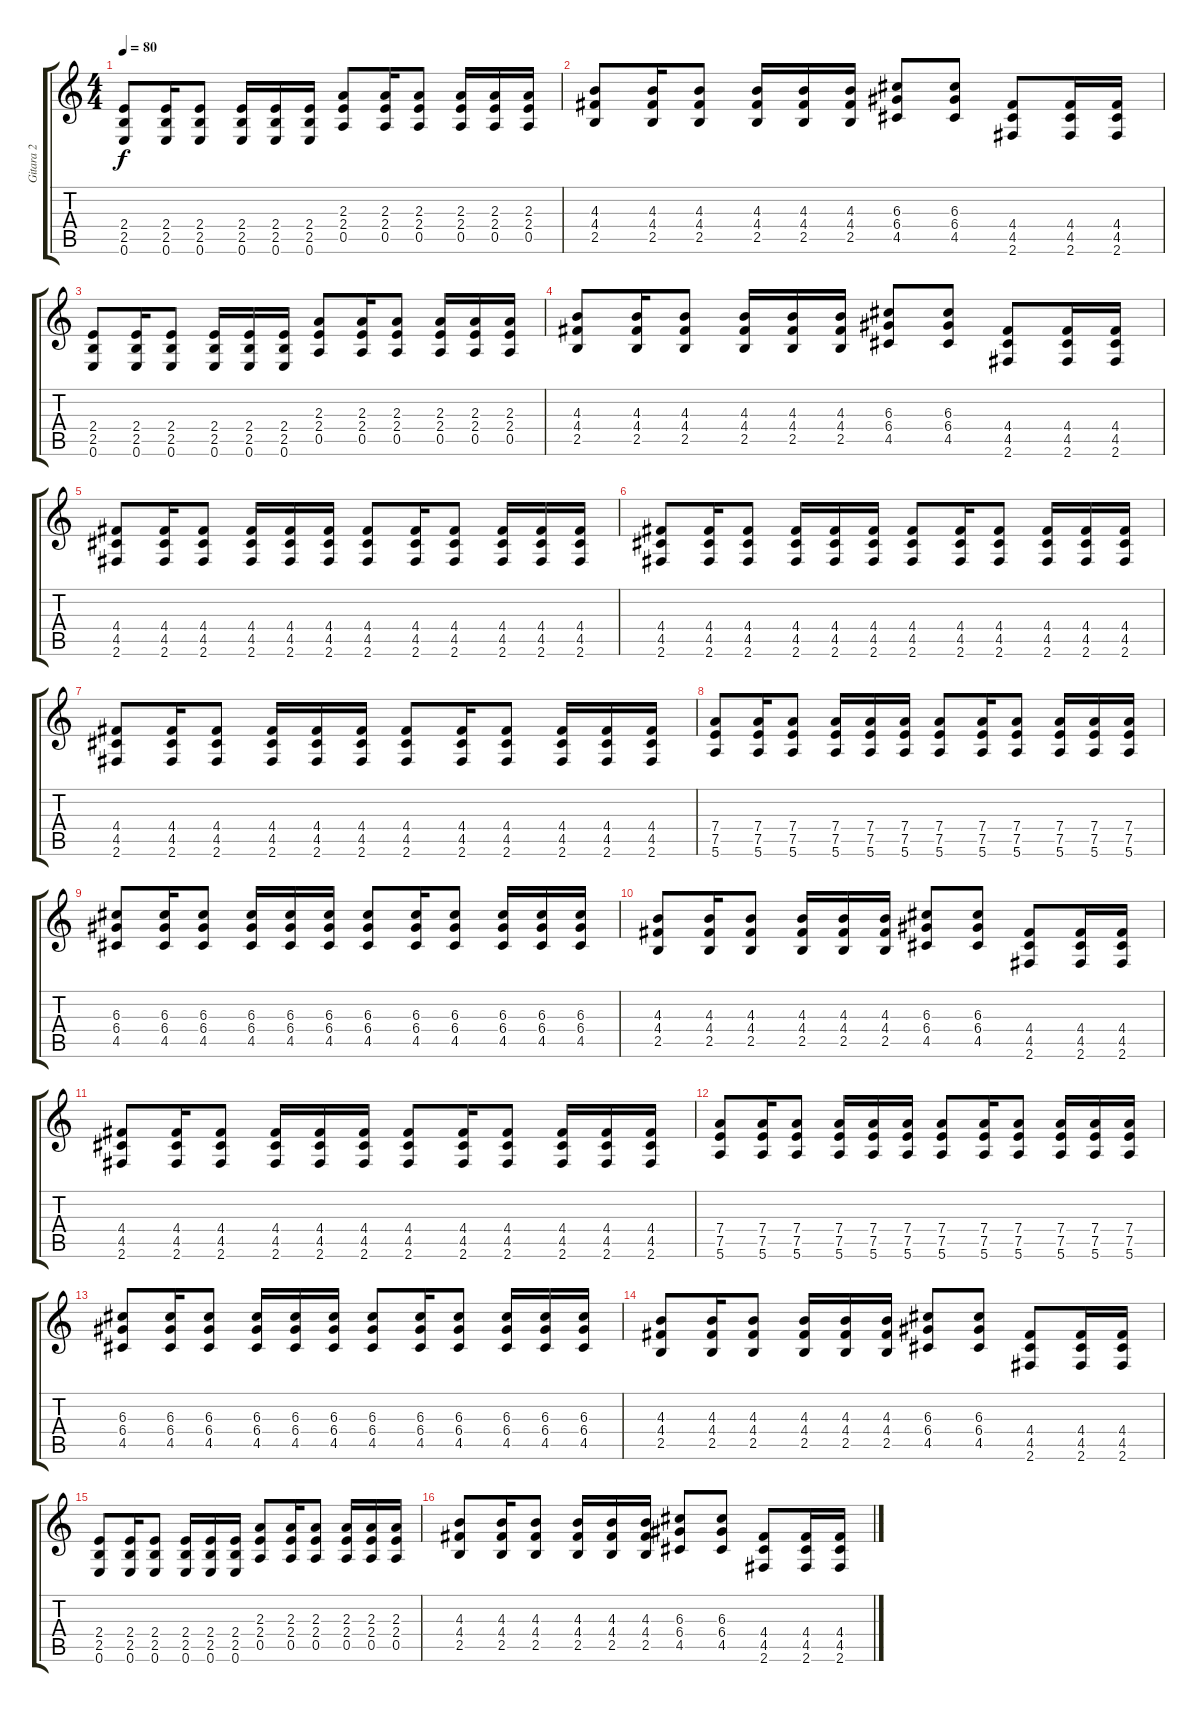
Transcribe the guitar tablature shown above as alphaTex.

\track ("Gitara 2" "Gitara 2") {instrument electricguitarclean}
\staff {score tabs}
\tuning (E4 B3 G3 D3 A2 E2) {hide}
\ts (4 4)
\tempo 80
\clef g2
\ks c
(2.4 2.5 0.6).8{dy f instrument electricguitarclean} (2.4 2.5 0.6).16 (2.4 2.5 0.6).8 (2.4 2.5 0.6).16 (2.4 2.5 0.6).16 (2.4 2.5 0.6).16 (2.3 2.4 0.5).8 (2.3 2.4 0.5).16 (2.3 2.4 0.5).8 (2.3 2.4 0.5).16 (2.3 2.4 0.5).16 (2.3 2.4 0.5).16 |
(4.3 4.4 2.5).8 (4.3 4.4 2.5).16 (4.3 4.4 2.5).8 (4.3 4.4 2.5).16 (4.3 4.4 2.5).16 (4.3 4.4 2.5).16 (6.3 6.4 4.5).8 (6.3 6.4 4.5).8 (4.4 4.5 2.6).8 (4.4 4.5 2.6).16 (4.4 4.5 2.6).16 |
(2.4 2.5 0.6).8 (2.4 2.5 0.6).16 (2.4 2.5 0.6).8 (2.4 2.5 0.6).16 (2.4 2.5 0.6).16 (2.4 2.5 0.6).16 (2.3 2.4 0.5).8 (2.3 2.4 0.5).16 (2.3 2.4 0.5).8 (2.3 2.4 0.5).16 (2.3 2.4 0.5).16 (2.3 2.4 0.5).16 |
(4.3 4.4 2.5).8 (4.3 4.4 2.5).16 (4.3 4.4 2.5).8 (4.3 4.4 2.5).16 (4.3 4.4 2.5).16 (4.3 4.4 2.5).16 (6.3 6.4 4.5).8 (6.3 6.4 4.5).8 (4.4 4.5 2.6).8 (4.4 4.5 2.6).16 (4.4 4.5 2.6).16 |
(4.4 4.5 2.6).8 (4.4 4.5 2.6).16 (4.4 4.5 2.6).8 (4.4 4.5 2.6).16 (4.4 4.5 2.6).16 (4.4 4.5 2.6).16 (4.4 4.5 2.6).8 (4.4 4.5 2.6).16 (4.4 4.5 2.6).8 (4.4 4.5 2.6).16 (4.4 4.5 2.6).16 (4.4 4.5 2.6).16 |
(4.4 4.5 2.6).8 (4.4 4.5 2.6).16 (4.4 4.5 2.6).8 (4.4 4.5 2.6).16 (4.4 4.5 2.6).16 (4.4 4.5 2.6).16 (4.4 4.5 2.6).8 (4.4 4.5 2.6).16 (4.4 4.5 2.6).8 (4.4 4.5 2.6).16 (4.4 4.5 2.6).16 (4.4 4.5 2.6).16 |
(4.4 4.5 2.6).8 (4.4 4.5 2.6).16 (4.4 4.5 2.6).8 (4.4 4.5 2.6).16 (4.4 4.5 2.6).16 (4.4 4.5 2.6).16 (4.4 4.5 2.6).8 (4.4 4.5 2.6).16 (4.4 4.5 2.6).8 (4.4 4.5 2.6).16 (4.4 4.5 2.6).16 (4.4 4.5 2.6).16 |
(7.4 7.5 5.6).8 (7.4 7.5 5.6).16 (7.4 7.5 5.6).8 (7.4 7.5 5.6).16 (7.4 7.5 5.6).16 (7.4 7.5 5.6).16 (7.4 7.5 5.6).8 (7.4 7.5 5.6).16 (7.4 7.5 5.6).8 (7.4 7.5 5.6).16 (7.4 7.5 5.6).16 (7.4 7.5 5.6).16 |
(6.3 6.4 4.5).8 (6.3 6.4 4.5).16 (6.3 6.4 4.5).8 (6.3 6.4 4.5).16 (6.3 6.4 4.5).16 (6.3 6.4 4.5).16 (6.3 6.4 4.5).8 (6.3 6.4 4.5).16 (6.3 6.4 4.5).8 (6.3 6.4 4.5).16 (6.3 6.4 4.5).16 (6.3 6.4 4.5).16 |
(4.3 4.4 2.5).8 (4.3 4.4 2.5).16 (4.3 4.4 2.5).8 (4.3 4.4 2.5).16 (4.3 4.4 2.5).16 (4.3 4.4 2.5).16 (6.3 6.4 4.5).8 (6.3 6.4 4.5).8 (4.4 4.5 2.6).8 (4.4 4.5 2.6).16 (4.4 4.5 2.6).16 |
(4.4 4.5 2.6).8 (4.4 4.5 2.6).16 (4.4 4.5 2.6).8 (4.4 4.5 2.6).16 (4.4 4.5 2.6).16 (4.4 4.5 2.6).16 (4.4 4.5 2.6).8 (4.4 4.5 2.6).16 (4.4 4.5 2.6).8 (4.4 4.5 2.6).16 (4.4 4.5 2.6).16 (4.4 4.5 2.6).16 |
(7.4 7.5 5.6).8 (7.4 7.5 5.6).16 (7.4 7.5 5.6).8 (7.4 7.5 5.6).16 (7.4 7.5 5.6).16 (7.4 7.5 5.6).16 (7.4 7.5 5.6).8 (7.4 7.5 5.6).16 (7.4 7.5 5.6).8 (7.4 7.5 5.6).16 (7.4 7.5 5.6).16 (7.4 7.5 5.6).16 |
(6.3 6.4 4.5).8 (6.3 6.4 4.5).16 (6.3 6.4 4.5).8 (6.3 6.4 4.5).16 (6.3 6.4 4.5).16 (6.3 6.4 4.5).16 (6.3 6.4 4.5).8 (6.3 6.4 4.5).16 (6.3 6.4 4.5).8 (6.3 6.4 4.5).16 (6.3 6.4 4.5).16 (6.3 6.4 4.5).16 |
(4.3 4.4 2.5).8 (4.3 4.4 2.5).16 (4.3 4.4 2.5).8 (4.3 4.4 2.5).16 (4.3 4.4 2.5).16 (4.3 4.4 2.5).16 (6.3 6.4 4.5).8 (6.3 6.4 4.5).8 (4.4 4.5 2.6).8 (4.4 4.5 2.6).16 (4.4 4.5 2.6).16 |
(2.4 2.5 0.6).8 (2.4 2.5 0.6).16 (2.4 2.5 0.6).8 (2.4 2.5 0.6).16 (2.4 2.5 0.6).16 (2.4 2.5 0.6).16 (2.3 2.4 0.5).8 (2.3 2.4 0.5).16 (2.3 2.4 0.5).8 (2.3 2.4 0.5).16 (2.3 2.4 0.5).16 (2.3 2.4 0.5).16 |
(4.3 4.4 2.5).8 (4.3 4.4 2.5).16 (4.3 4.4 2.5).8 (4.3 4.4 2.5).16 (4.3 4.4 2.5).16 (4.3 4.4 2.5).16 (6.3 6.4 4.5).8 (6.3 6.4 4.5).8 (4.4 4.5 2.6).8 (4.4 4.5 2.6).16 (4.4 4.5 2.6).16
